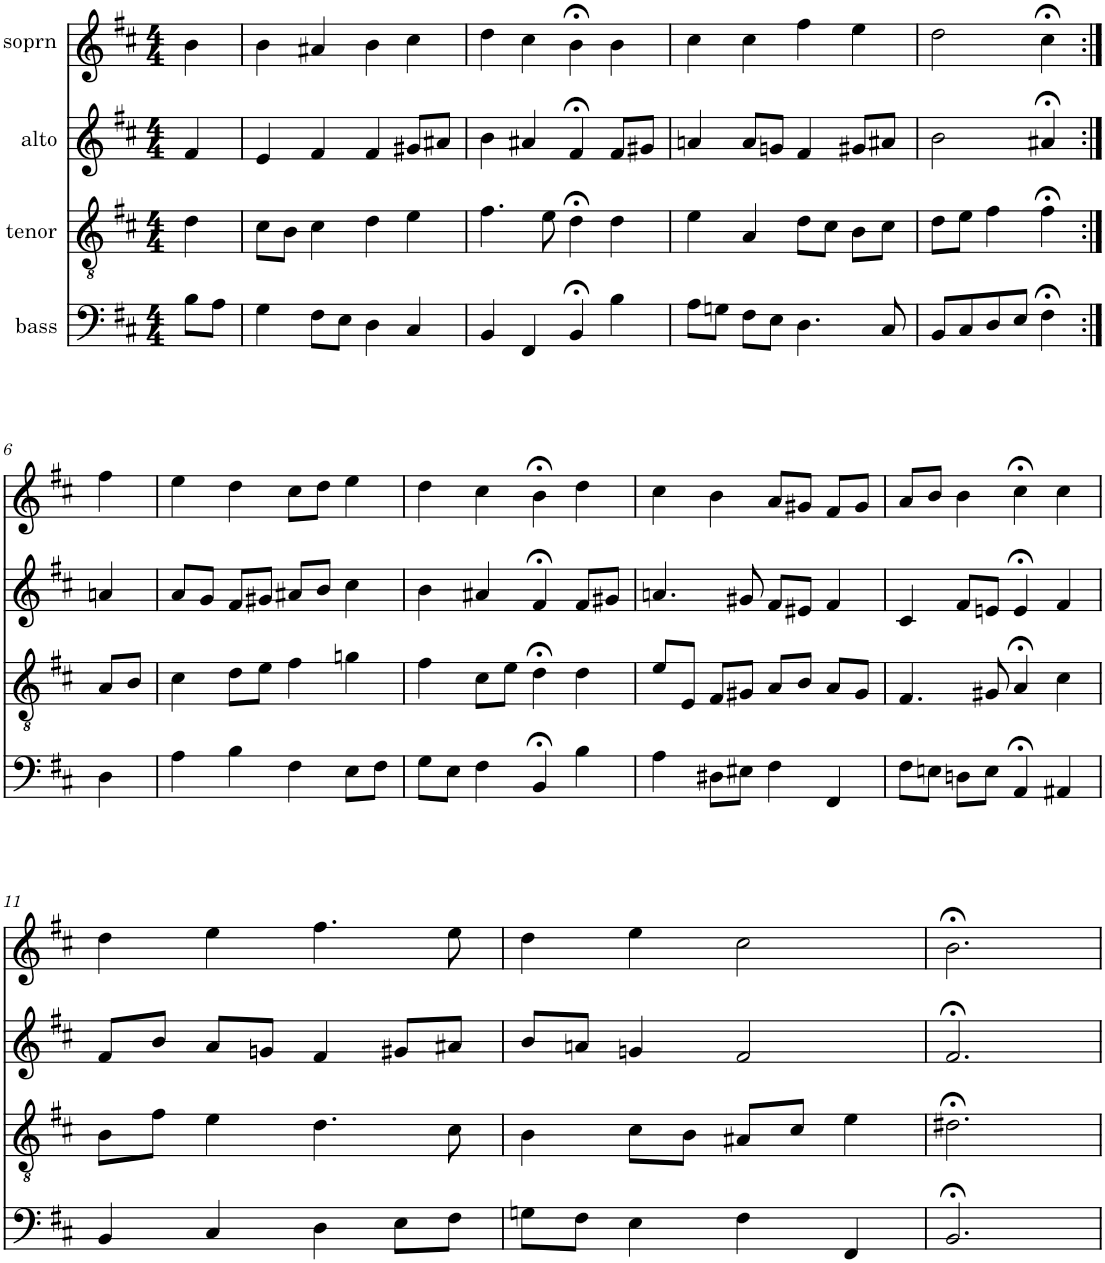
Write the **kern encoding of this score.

**kern	**kern	**kern	**kern
*part4	*part3	*part2	*part1
*staff4	*staff3	*staff2	*staff1
*I"bass	*I"tenor	*I"alto	*I"soprn
*clefF4	*clefGv2	*clefG2	*clefG2
*k[f#c#]	*k[f#c#]	*k[f#c#]	*k[f#c#]
*b:	*b:	*b:	*b:
*M4/4	*M4/4	*M4/4	*M4/4
=1	=1	=1	=1
8B\L	4d\	4f#/	4b\
8A\J	.	.	.
=2	=2	=2	=2
4G\	8c#\L	4e/	4b\
.	8B\J	.	.
8F#\L	4c#\	4f#/	4a#X/
8E\J	.	.	.
4D\	4d\	4f#/	4b\
4C#/	4e\	8g#X/L	4cc#\
.	.	8a#X/J	.
=3	=3	=3	=3
4BB/	4.f#\	4b\	4dd\
4FF#/	.	4a#X/	4cc#\
.	8e\	.	.
4BB;</	4d;<\	4f#;</	4b;<\
4B\	4d\	8f#/L	4b\
.	.	8g#X/J	.
=4	=4	=4	=4
8A\L	4e\	4an/	4cc#\
8Gn\J	.	.	.
8F#\L	4A/	8a/L	4cc#\
8E\J	.	8gn/J	.
4.D\	8d\L	4f#/	4ff#\
.	8c#\J	.	.
.	8B\L	8g#X/L	4ee\
8C#/	8c#\J	8a#X/J	.
=5	=5	=5	=5
8BB/L	8d\L	2b\	2dd\
8C#/	8e\J	.	.
8D/	4f#\	.	.
8E/J	.	.	.
4F#;<\	4f#;<\	4a#X;</	4cc#;<\
!!LO:LB:g=z
=6:|!	=6:|!	=6:|!	=6:|!
4D\	8A/L	4an/	4ff#\
.	8B/J	.	.
=7	=7	=7	=7
4A\	4c#\	8a/L	4ee\
.	.	8g/J	.
4B\	8d\L	8f#/L	4dd\
.	8e\J	8g#X/J	.
4F#\	4f#\	8a#X/L	8cc#\L
.	.	8b/J	8dd\J
8E\L	4gn\	4cc#\	4ee\
8F#\J	.	.	.
=8	=8	=8	=8
8G\L	4f#\	4b\	4dd\
8E\J	.	.	.
4F#\	8c#\L	4a#X/	4cc#\
.	8e\J	.	.
4BB;</	4d;<\	4f#;</	4b;<\
4B\	4d\	8f#/L	4dd\
.	.	8g#X/J	.
=9	=9	=9	=9
4A\	8e/L	4.an/	4cc#\
.	8E/J	.	.
8D#X\L	8F#/L	.	4b\
8E#X\J	8G#X/J	8g#X/	.
4F#\	8A/L	8f#/L	8a/L
.	8B/J	8e#X/J	8g#X/J
4FF#/	8A/L	4f#/	8f#/L
.	8G#/J	.	8g#/J
=10	=10	=10	=10
8F#\L	4.F#/	4c#/	8a/L
8En\J	.	.	8b/J
8Dn\L	.	8f#/L	4b\
8E\J	8G#X/	8en/J	.
4AA;</	4A;</	4e;</	4cc#;<\
4AA#X/	4c#\	4f#/	4cc#\
!!LO:LB:g=z
=11	=11	=11	=11
4BB/	8B\L	8f#/L	4dd\
.	8f#\J	8b/J	.
4C#/	4e\	8a/L	4ee\
.	.	8gn/J	.
4D\	4.d\	4f#/	4.ff#\
8E\L	.	8g#X/L	.
8F#\J	8c#\	8a#X/J	8ee\
=12	=12	=12	=12
8Gn\L	4B\	8b/L	4dd\
8F#\J	.	8an/J	.
4E\	8c#\L	4gn/	4ee\
.	8B\J	.	.
4F#\	8A#X/L	2f#/	2cc#\
.	8c#/J	.	.
4FF#/	4e\	.	.
=13	=13	=13	=13
2.BB;</	2.d#X;<\	2.f#;</	2.b;<\
=	=	=	=
*-	*-	*-	*-
